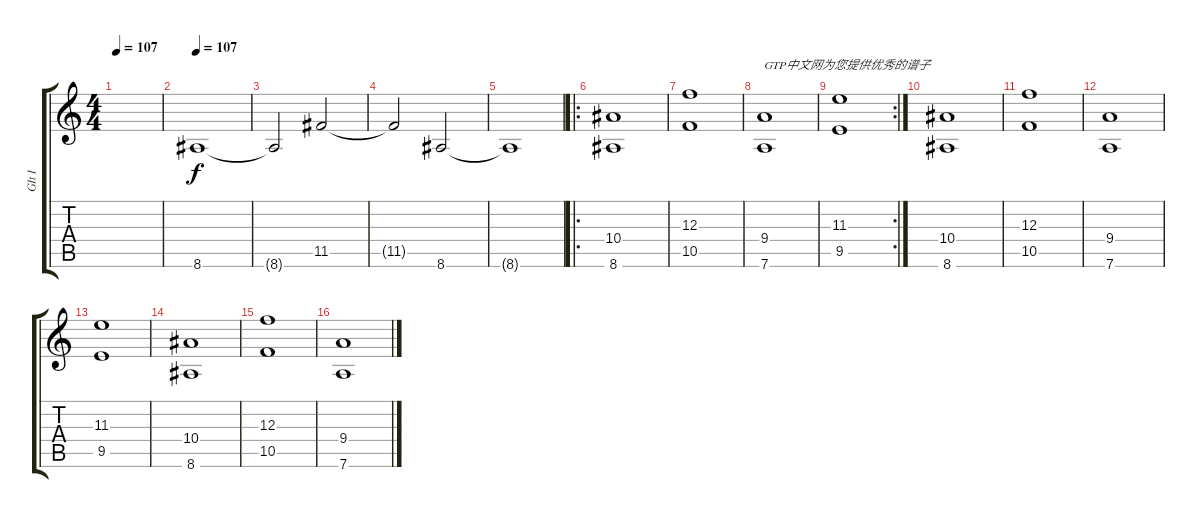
\track ("GIt I" "GIt I") {instrument overdrivenguitar}
\staff {score tabs}
\tuning (D4 A3 F3 C3 G2 D2) {hide}
\ts (4 4)
\tempo 107
\clef g2
\ks c
|
\tempo 107
8.6.1 |
8.6{t}.2 11.5.2 |
11.5{t}.2 8.6.2 |
8.6{t}.1 |
\ro
(10.4 8.6).1 |
(12.3 10.5).1 |
(9.4 7.6).1{txt "GTP中文网为您提供优秀的谱子"} |
\rc 2
(11.3 9.5).1 |
(10.4 8.6).1 |
(12.3 10.5).1 |
(9.4 7.6).1 |
(11.3 9.5).1 |
(10.4 8.6).1 |
(12.3 10.5).1 |
(9.4 7.6).1
